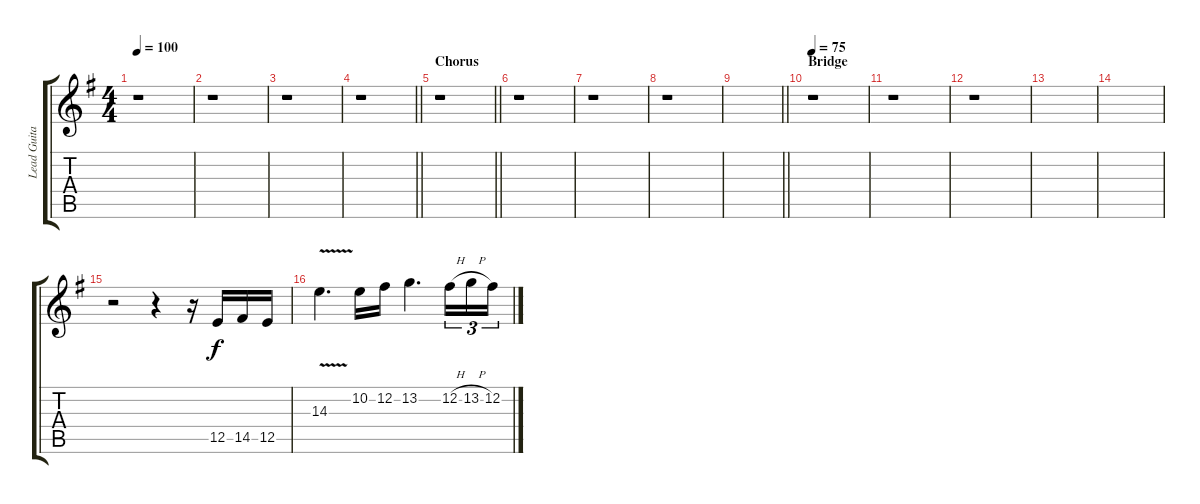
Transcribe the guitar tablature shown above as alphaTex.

\track ("Lead Guitar" "Lead Guita") {instrument distortionguitar}
\staff {score tabs}
\tuning (B3 Gb3 D3 A2 E2 B1) {hide}
\ts (4 4)
\tempo 100
\clef g2
\ks eminor
r.1{dy f} |
r.1 |
r.1 |
\barLineRight lightlight
r.1 |
\section ("" "Chorus")
\barLineRight lightlight
r.1 |
r.1{volume 16} |
r.1 |
r.1 |
\barLineRight lightlight
|
\section ("" "Bridge")
\tempo 75
r.1 |
r.1 |
r.1 |
|
|
r.2 r.4 r.16 12.5.16 14.5.16 12.5.16 |
14.3{v}.4{d} 10.2.16 12.2.16 13.2.4{d} 12.2{h}.16{tu (3 2)} 13.2{h}.16{tu (3 2)} 12.2.16{tu (3 2)}
